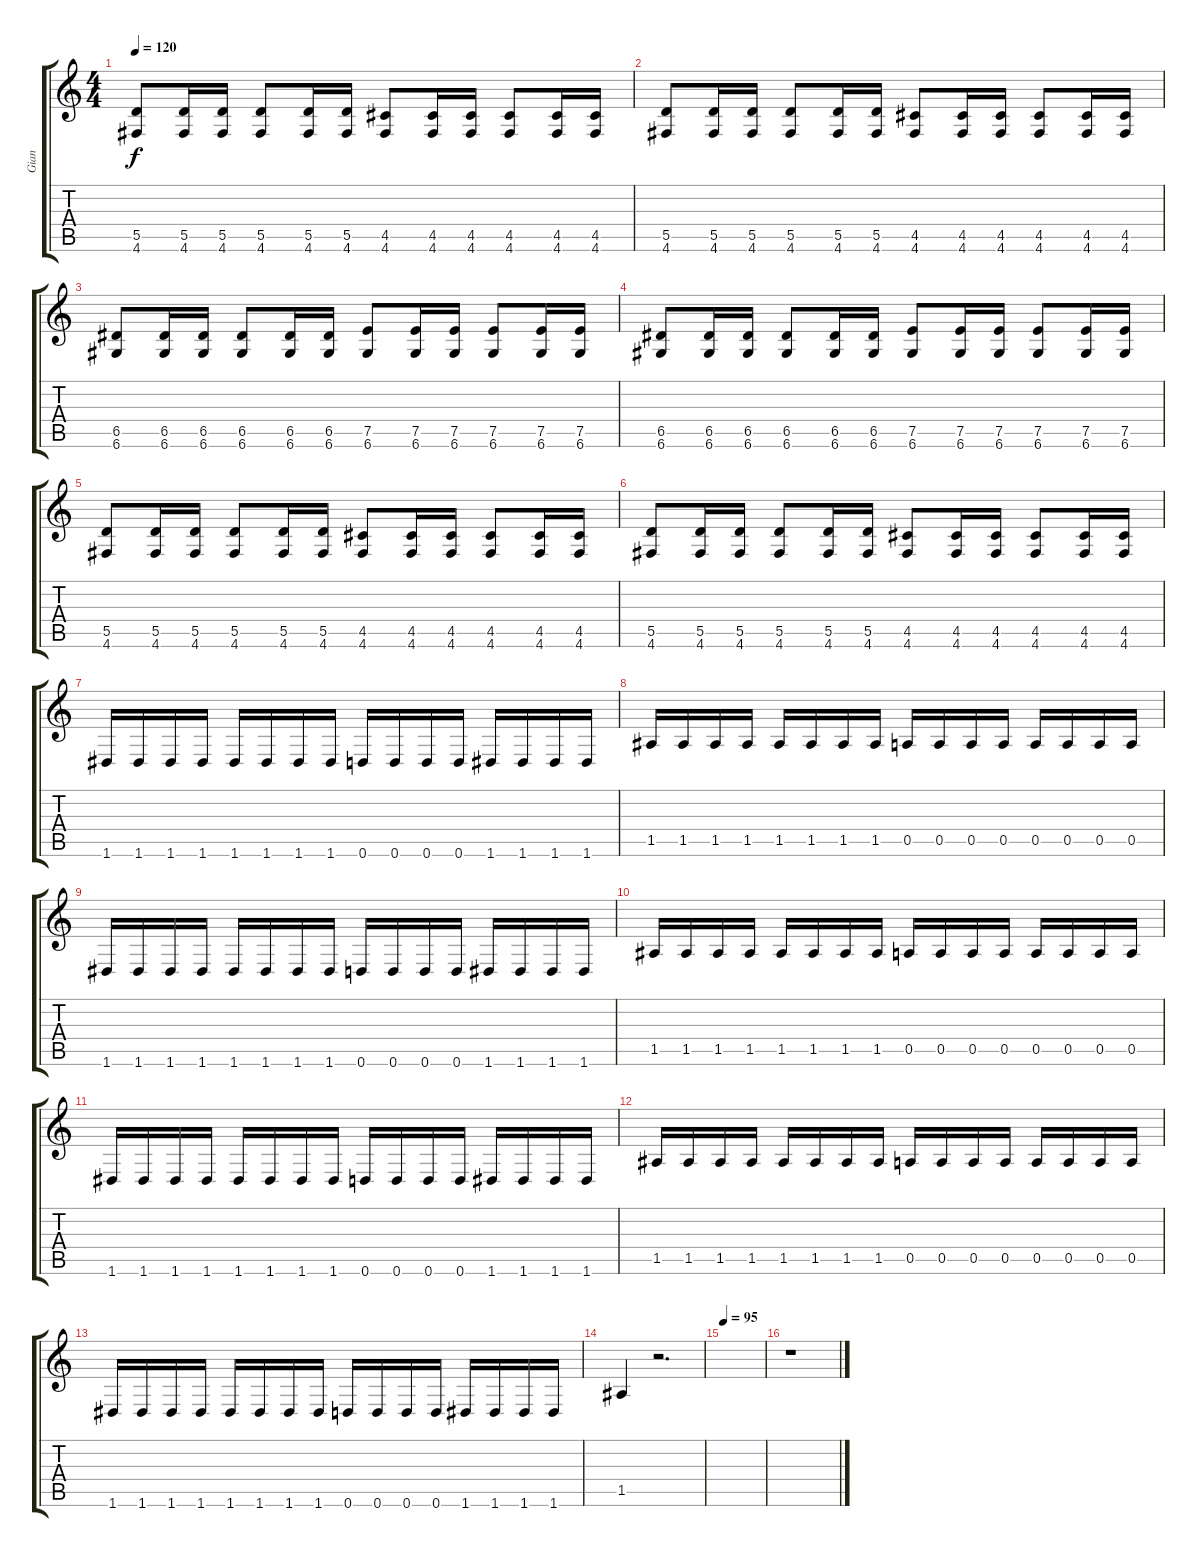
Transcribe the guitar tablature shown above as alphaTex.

\track ("Gian" "Gian") {instrument distortionguitar}
\staff {score tabs}
\tuning (E4 B3 G3 D3 A2 D2) {hide}
\ts (4 4)
\tempo 120
\clef g2
\ks c
(5.5 4.6).8{dy f} (5.5 4.6).16 (5.5 4.6).16 (5.5 4.6).8 (5.5 4.6).16 (5.5 4.6).16 (4.5 4.6).8 (4.5 4.6).16 (4.5 4.6).16 (4.5 4.6).8 (4.5 4.6).16 (4.5 4.6).16 |
(5.5 4.6).8 (5.5 4.6).16 (5.5 4.6).16 (5.5 4.6).8 (5.5 4.6).16 (5.5 4.6).16 (4.5 4.6).8 (4.5 4.6).16 (4.5 4.6).16 (4.5 4.6).8 (4.5 4.6).16 (4.5 4.6).16 |
(6.5 6.6).8 (6.5 6.6).16 (6.5 6.6).16 (6.5 6.6).8 (6.5 6.6).16 (6.5 6.6).16 (7.5 6.6).8 (7.5 6.6).16 (7.5 6.6).16 (7.5 6.6).8 (7.5 6.6).16 (7.5 6.6).16 |
(6.5 6.6).8 (6.5 6.6).16 (6.5 6.6).16 (6.5 6.6).8 (6.5 6.6).16 (6.5 6.6).16 (7.5 6.6).8 (7.5 6.6).16 (7.5 6.6).16 (7.5 6.6).8 (7.5 6.6).16 (7.5 6.6).16 |
(5.5 4.6).8 (5.5 4.6).16 (5.5 4.6).16 (5.5 4.6).8 (5.5 4.6).16 (5.5 4.6).16 (4.5 4.6).8 (4.5 4.6).16 (4.5 4.6).16 (4.5 4.6).8 (4.5 4.6).16 (4.5 4.6).16 |
(5.5 4.6).8 (5.5 4.6).16 (5.5 4.6).16 (5.5 4.6).8 (5.5 4.6).16 (5.5 4.6).16 (4.5 4.6).8 (4.5 4.6).16 (4.5 4.6).16 (4.5 4.6).8 (4.5 4.6).16 (4.5 4.6).16 |
1.6.16 1.6.16 1.6.16 1.6.16 1.6.16 1.6.16 1.6.16 1.6.16 0.6.16 0.6.16 0.6.16 0.6.16 1.6.16 1.6.16 1.6.16 1.6.16 |
1.5.16 1.5.16 1.5.16 1.5.16 1.5.16 1.5.16 1.5.16 1.5.16 0.5.16 0.5.16 0.5.16 0.5.16 0.5.16 0.5.16 0.5.16 0.5.16 |
1.6.16 1.6.16 1.6.16 1.6.16 1.6.16 1.6.16 1.6.16 1.6.16 0.6.16 0.6.16 0.6.16 0.6.16 1.6.16 1.6.16 1.6.16 1.6.16 |
1.5.16 1.5.16 1.5.16 1.5.16 1.5.16 1.5.16 1.5.16 1.5.16 0.5.16 0.5.16 0.5.16 0.5.16 0.5.16 0.5.16 0.5.16 0.5.16 |
1.6.16 1.6.16 1.6.16 1.6.16 1.6.16 1.6.16 1.6.16 1.6.16 0.6.16 0.6.16 0.6.16 0.6.16 1.6.16 1.6.16 1.6.16 1.6.16 |
1.5.16 1.5.16 1.5.16 1.5.16 1.5.16 1.5.16 1.5.16 1.5.16 0.5.16 0.5.16 0.5.16 0.5.16 0.5.16 0.5.16 0.5.16 0.5.16 |
1.6.16 1.6.16 1.6.16 1.6.16 1.6.16 1.6.16 1.6.16 1.6.16 0.6.16 0.6.16 0.6.16 0.6.16 1.6.16 1.6.16 1.6.16 1.6.16 |
1.5.4 r.2{d} |
\tempo 95
|
r.1
